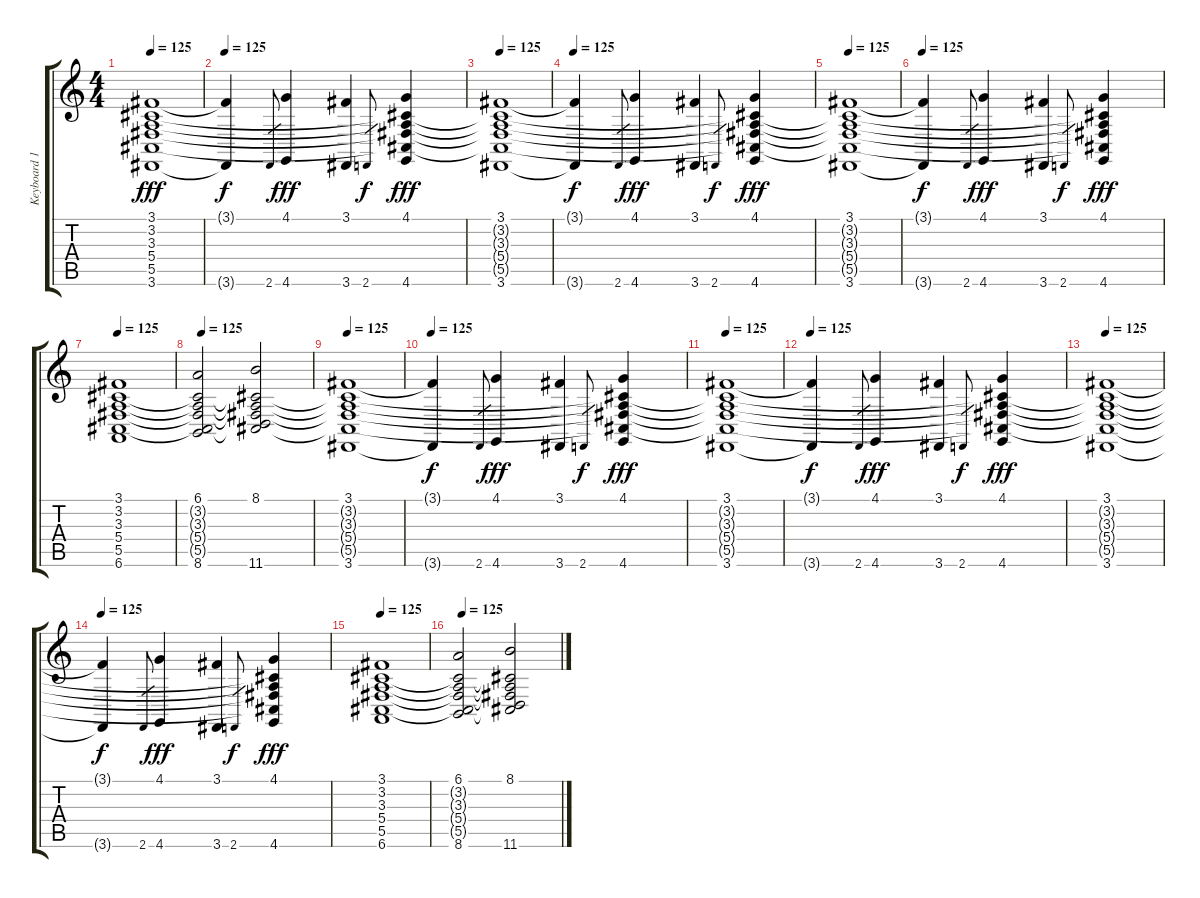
\track ("Keyboard 1" "Keyboard 1") {instrument reedorgan}
\staff {score tabs}
\tuning (Eb4 Bb3 Gb3 Db3 Ab2 Eb2) {hide}
\ts (4 4)
\tempo 125
\clef g2
\ks c
(3.1 3.2{t} 3.3{t} 5.4{t} 5.5{t} 3.6).1{dy fff} |
\tempo 125
(3.1{t} 3.6{t}).4{dy f} 2.6.8{gr} (4.1 4.6).4{dy fff} (3.1 3.6).4 2.6.8{gr dy f} (4.1 3.2{t} 3.3{t} 5.4{t} 5.5{t} 4.6).4{dy fff} |
\tempo 125
(3.1 3.2{t} 3.3{t} 5.4{t} 5.5{t} 3.6).1 |
\tempo 125
(3.1{t} 3.6{t}).4{dy f} 2.6.8{gr} (4.1 4.6).4{dy fff} (3.1 3.6).4 2.6.8{gr dy f} (4.1 3.2{t} 3.3{t} 5.4{t} 5.5{t} 4.6).4{dy fff} |
\tempo 125
(3.1 3.2{t} 3.3{t} 5.4{t} 5.5{t} 3.6).1 |
\tempo 125
(3.1{t} 3.6{t}).4{dy f} 2.6.8{gr} (4.1 4.6).4{dy fff} (3.1 3.6).4 2.6.8{gr dy f} (4.1 3.2{t} 3.3{t} 5.4{t} 5.5{t} 4.6).4{dy fff} |
\tempo 125
(3.1 3.2 3.3 5.4 5.5 6.6).1 |
\tempo 125
(6.1 3.2{t} 3.3{t} 5.4{t} 5.5{t} 8.6).2 (8.1 3.2{t} 3.3{t} 5.4{t} 5.5{t} 11.6).2 |
\tempo 125
(3.1 3.2{t} 3.3{t} 5.4{t} 5.5{t} 3.6).1 |
\tempo 125
(3.1{t} 3.6{t}).4{dy f} 2.6.8{gr} (4.1 4.6).4{dy fff} (3.1 3.6).4 2.6.8{gr dy f} (4.1 3.2{t} 3.3{t} 5.4{t} 5.5{t} 4.6).4{dy fff} |
\tempo 125
(3.1 3.2{t} 3.3{t} 5.4{t} 5.5{t} 3.6).1 |
\tempo 125
(3.1{t} 3.6{t}).4{dy f} 2.6.8{gr} (4.1 4.6).4{dy fff} (3.1 3.6).4 2.6.8{gr dy f} (4.1 3.2{t} 3.3{t} 5.4{t} 5.5{t} 4.6).4{dy fff} |
\tempo 125
(3.1 3.2{t} 3.3{t} 5.4{t} 5.5{t} 3.6).1 |
\tempo 125
(3.1{t} 3.6{t}).4{dy f} 2.6.8{gr} (4.1 4.6).4{dy fff} (3.1 3.6).4 2.6.8{gr dy f} (4.1 3.2{t} 3.3{t} 5.4{t} 5.5{t} 4.6).4{dy fff} |
\tempo 125
(3.1 3.2 3.3 5.4 5.5 6.6).1 |
\tempo 125
(6.1 3.2{t} 3.3{t} 5.4{t} 5.5{t} 8.6).2 (8.1 3.2{t} 3.3{t} 5.4{t} 5.5{t} 11.6).2
